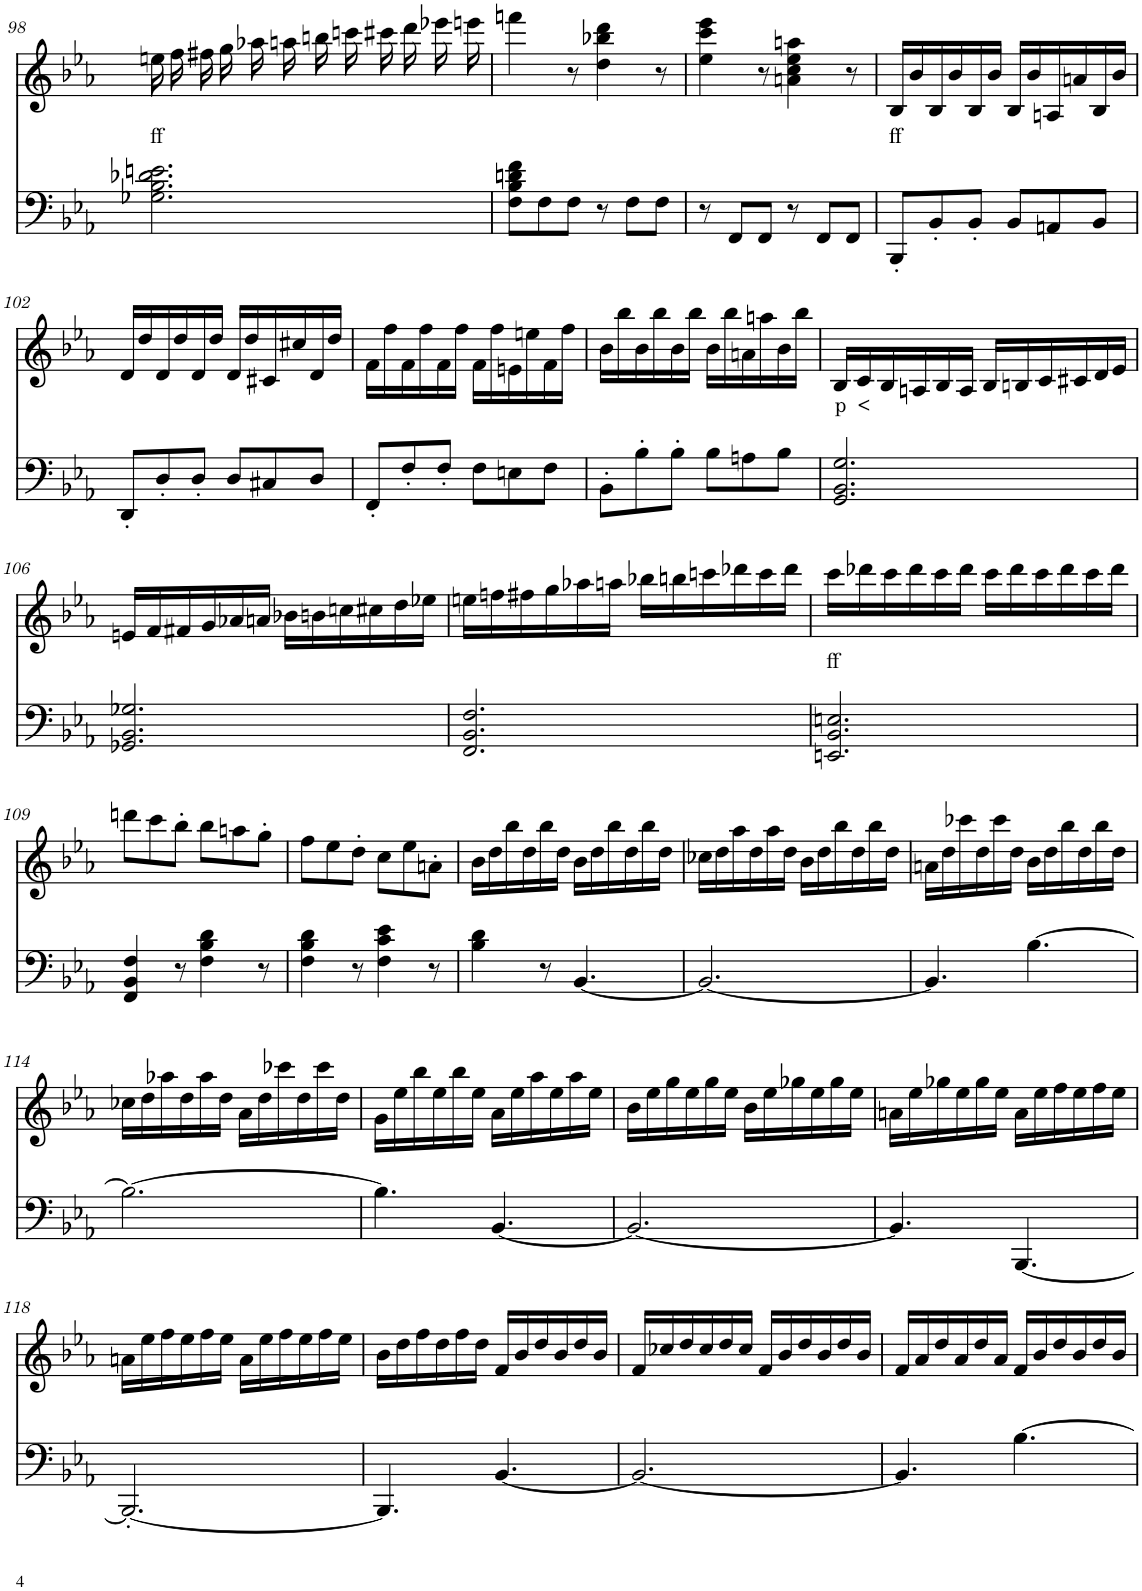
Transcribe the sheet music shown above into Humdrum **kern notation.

**kern	**kern	**text
*part2	*part1	*part1
*staff2	*staff1	*staff1
*I"piano	*I"piano	*
*I'Pno	*I'Pno	*
!!LO:PB:g=z
*clefF4	*clefG2	*
*k[b-e-a-]	*k[b-e-a-]	*
*E-:	*E-:	*
*M6/8	*M6/8	*
=98	=98	=98
!	!	!LO:LY:b
2.G-X\ 2.B-\ 2.d-X\ 2.en\	16een\	ff
.	16ff\	.
.	16ff#X\	.
.	16gg\	.
.	16aa-X\	.
.	16aan\	.
.	16bbn\	.
.	16cccn\	.
.	16ccc#X\	.
.	16ddd\	.
.	16eee-X\	.
.	16eeen\	.
=99	=99	=99
8F\ 8B-\ 8dn\ 8f\L	4fffn\	.
8F\	.	.
8F\J	8r	.
8r	4dd\ 4bb-X\ 4ddd\	.
8F\L	.	.
8F\J	8r	.
=100	=100	=100
8r	4ee-\ 4ccc\ 4eee-\	.
8FF/L	.	.
8FF/J	8r	.
8r	4an\ 4cc\ 4ee-\ 4aan\	.
8FF/L	.	.
8FF/J	8r	.
=101	=101	=101
!	!	!LO:LY:b
8BBB-'/L	16B-/LL	ff
.	16b-/	.
8BB-'/	16B-/	.
.	16b-/	.
8BB-'/J	16B-/	.
.	16b-/JJ	.
8BB-/L	16B-/LL	.
.	16b-/	.
8AAn/	16An/	.
.	16an/	.
8BB-/J	16B-/	.
.	16b-/JJ	.
!!LO:LB:g=z
=102	=102	=102
8DD'/L	16d/LL	.
.	16dd/	.
8D'/	16d/	.
.	16dd/	.
8D'/J	16d/	.
.	16dd/JJ	.
8D/L	16d/LL	.
.	16dd/	.
8C#X/	16c#X/	.
.	16cc#X/	.
8D/J	16d/	.
.	16dd/JJ	.
=103	=103	=103
8FF'/L	16f\LL	.
.	16ff\	.
8F'/	16f\	.
.	16ff\	.
8F'/J	16f\	.
.	16ff\JJ	.
8F\L	16f\LL	.
.	16ff\	.
8En\	16en\	.
.	16een\	.
8F\J	16f\	.
.	16ff\JJ	.
=104	=104	=104
8BB-'\L	16b-\LL	.
.	16bb-\	.
8B-'\	16b-\	.
.	16bb-\	.
8B-'\J	16b-\	.
.	16bb-\JJ	.
8B-\L	16b-\LL	.
.	16bb-\	.
8An\	16an\	.
.	16aan\	.
8B-\J	16b-\	.
.	16bb-\JJ	.
=105	=105	=105
!	!	!LO:LY:b
2.GG/ 2.BB-/ 2.G/	16B-/LL	p
!	!	!LO:LY:b
.	16c/	<
.	16B-/	.
.	16An/	.
.	16B-/	.
.	16A/JJ	.
.	16B-/LL	.
.	16Bn/	.
.	16c/	.
.	16c#X/	.
.	16d/	.
.	16e-/JJ	.
!!LO:LB:g=z
=106	=106	=106
2.GG-X/ 2.BB-/ 2.G-X/	16en/LL	.
.	16f/	.
.	16f#X/	.
.	16g/	.
.	16a-X/	.
.	16an/JJ	.
.	16b-X\LL	.
.	16bn\	.
.	16ccn\	.
.	16cc#X\	.
.	16dd\	.
.	16ee-X\JJ	.
=107	=107	=107
2.FF/ 2.BB-/ 2.F/	16een\LL	.
.	16ffn\	.
.	16ff#X\	.
.	16gg\	.
.	16aa-X\	.
.	16aan\JJ	.
.	16bb-X\LL	.
.	16bbn\	.
.	16cccn\	.
.	16ddd-X\	.
.	16ccc\	.
.	16ddd-\JJ	.
=108	=108	=108
!	!	!LO:LY:b
2.EEn/ 2.BB-/ 2.En/	16ccc\LL	ff
.	16ddd-X\	.
.	16ccc\	.
.	16ddd-\	.
.	16ccc\	.
.	16ddd-\JJ	.
.	16ccc\LL	.
.	16ddd-\	.
.	16ccc\	.
.	16ddd-\	.
.	16ccc\	.
.	16ddd-\JJ	.
!!LO:LB:g=z
=109	=109	=109
4FF/ 4BB-/ 4F/	8dddn\L	.
.	8ccc\	.
8r	8bb-'\J	.
4F\ 4B-\ 4d\	8bb-\L	.
.	8aan\	.
8r	8gg'\J	.
=110	=110	=110
4F\ 4B-\ 4d\	8ff\L	.
.	8ee-\	.
8r	8dd'\J	.
4F\ 4c\ 4e-\	8cc\L	.
.	8ee-\	.
8r	8an'\J	.
=111	=111	=111
4B-\ 4d\	16b-\LL	.
.	16dd\	.
.	16bb-\	.
.	16dd\	.
8r	16bb-\	.
.	16dd\JJ	.
[4.BB-/	16b-\LL	.
.	16dd\	.
.	16bb-\	.
.	16dd\	.
.	16bb-\	.
.	16dd\JJ	.
=112	=112	=112
2.BB-/_	16cc-X\LL	.
.	16dd\	.
.	16aa-\	.
.	16dd\	.
.	16aa-\	.
.	16dd\JJ	.
.	16b-\LL	.
.	16dd\	.
.	16bb-\	.
.	16dd\	.
.	16bb-\	.
.	16dd\JJ	.
=113	=113	=113
4.BB-/]	16an\LL	.
.	16dd\	.
.	16ccc-X\	.
.	16dd\	.
.	16ccc-\	.
.	16dd\JJ	.
[4.B-\	16b-\LL	.
.	16dd\	.
.	16bb-\	.
.	16dd\	.
.	16bb-\	.
.	16dd\JJ	.
!!LO:LB:g=z
=114	=114	=114
2.B-\_	16cc-X\LL	.
.	16dd\	.
.	16aa-X\	.
.	16dd\	.
.	16aa-\	.
.	16dd\JJ	.
.	16a-\LL	.
.	16dd\	.
.	16ccc-X\	.
.	16dd\	.
.	16ccc-\	.
.	16dd\JJ	.
=115	=115	=115
4.B-\]	16g\LL	.
.	16ee-\	.
.	16bb-\	.
.	16ee-\	.
.	16bb-\	.
.	16ee-\JJ	.
[4.BB-/	16a-\LL	.
.	16ee-\	.
.	16aa-\	.
.	16ee-\	.
.	16aa-\	.
.	16ee-\JJ	.
=116	=116	=116
2.BB-/_	16b-\LL	.
.	16ee-\	.
.	16gg\	.
.	16ee-\	.
.	16gg\	.
.	16ee-\JJ	.
.	16b-\LL	.
.	16ee-\	.
.	16gg-X\	.
.	16ee-\	.
.	16gg-\	.
.	16ee-\JJ	.
=117	=117	=117
4.BB-/]	16an\LL	.
.	16ee-\	.
.	16gg-X\	.
.	16ee-\	.
.	16gg-\	.
.	16ee-\JJ	.
[4.BBB-/	16a\LL	.
.	16ee-\	.
.	16ff\	.
.	16ee-\	.
.	16ff\	.
.	16ee-\JJ	.
!!LO:LB:g=z
=118	=118	=118
2.BBB-'/_	16an\LL	.
.	16ee-\	.
.	16ff\	.
.	16ee-\	.
.	16ff\	.
.	16ee-\JJ	.
.	16a\LL	.
.	16ee-\	.
.	16ff\	.
.	16ee-\	.
.	16ff\	.
.	16ee-\JJ	.
=119	=119	=119
4.BBB-/]	16b-\LL	.
.	16dd\	.
.	16ff\	.
.	16dd\	.
.	16ff\	.
.	16dd\JJ	.
[4.BB-/	16f/LL	.
.	16b-/	.
.	16dd/	.
.	16b-/	.
.	16dd/	.
.	16b-/JJ	.
=120	=120	=120
2.BB-/_	16f/LL	.
.	16cc-X/	.
.	16dd/	.
.	16cc-/	.
.	16dd/	.
.	16cc-/JJ	.
.	16f/LL	.
.	16b-/	.
.	16dd/	.
.	16b-/	.
.	16dd/	.
.	16b-/JJ	.
=121	=121	=121
4.BB-/]	16f/LL	.
.	16a-/	.
.	16dd/	.
.	16a-/	.
.	16dd/	.
.	16a-/JJ	.
[4.B-\	16f/LL	.
.	16b-/	.
.	16dd/	.
.	16b-/	.
.	16dd/	.
.	16b-/JJ	.
=	=	=
*-	*-	*-
